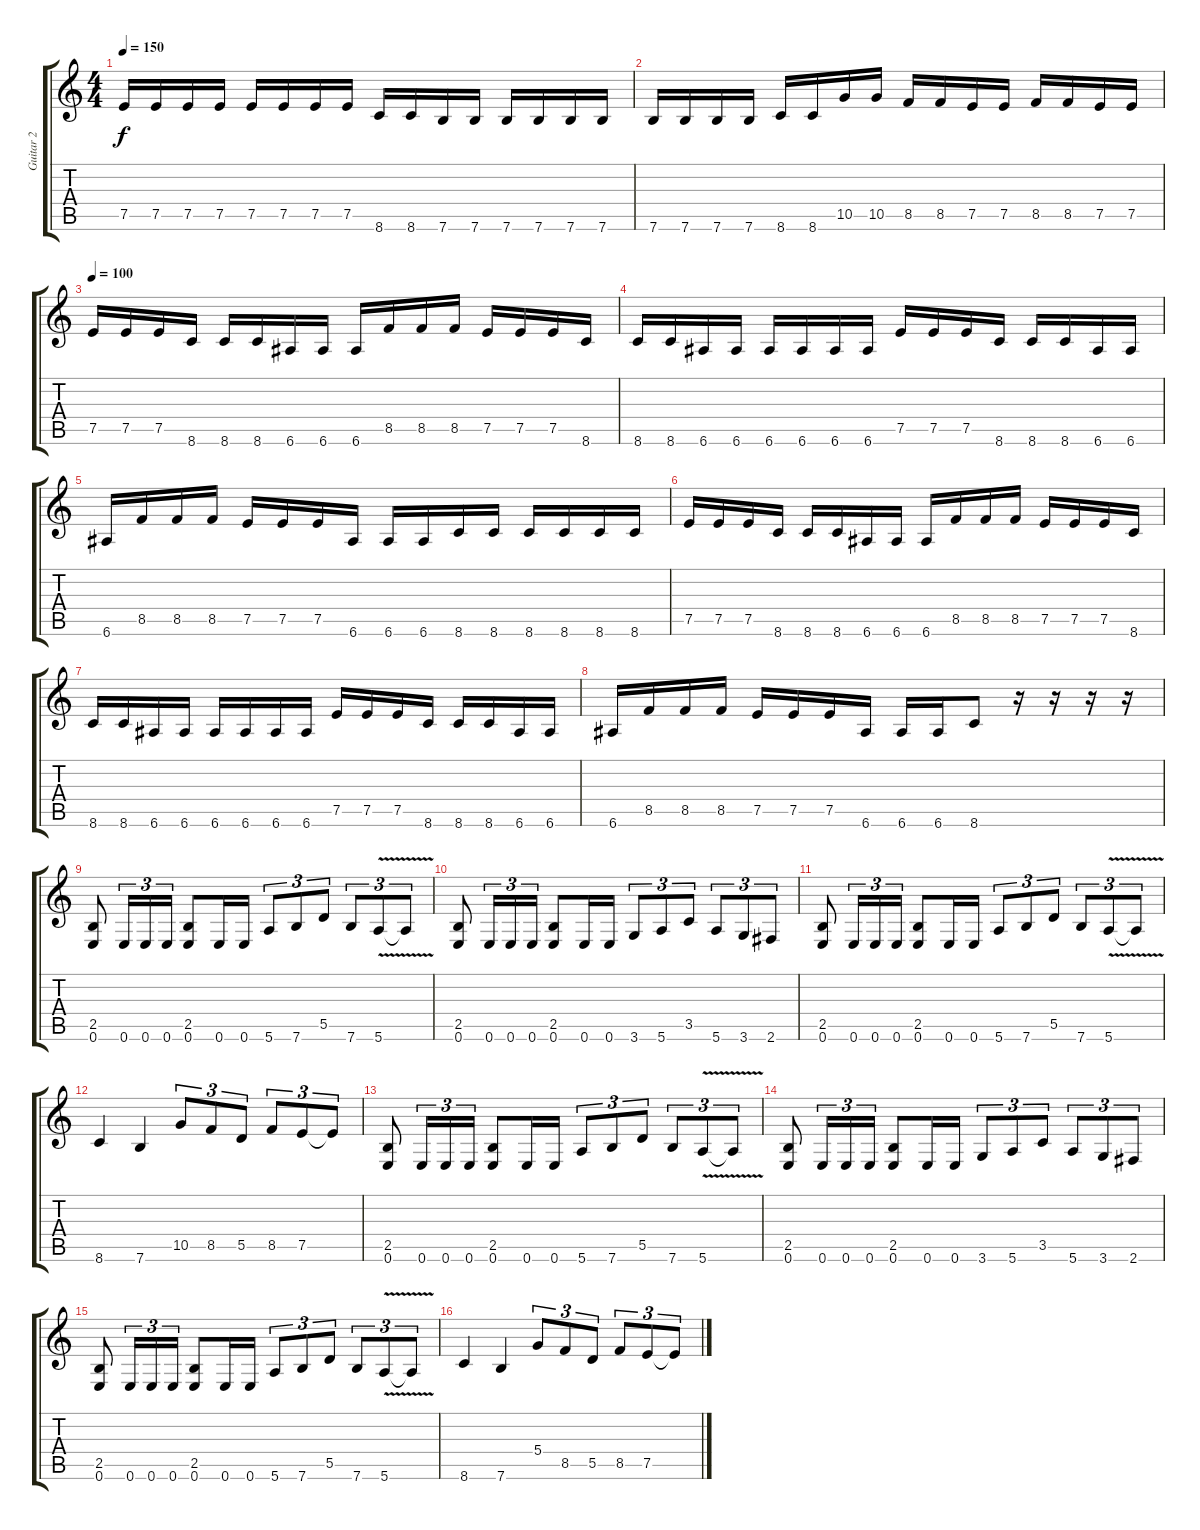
\track ("Guitar 2" "Guitar 2") {instrument overdrivenguitar}
\staff {score tabs}
\tuning (E4 B3 G3 D3 A2 E2) {hide}
\ts (4 4)
\tempo 150
\clef g2
\ks c
7.5.16{dy f} 7.5.16 7.5.16 7.5.16 7.5.16 7.5.16 7.5.16 7.5.16 8.6.16 8.6.16 7.6.16 7.6.16 7.6.16 7.6.16 7.6.16 7.6.16 |
7.6.16 7.6.16 7.6.16 7.6.16 8.6.16 8.6.16 10.5.16 10.5.16 8.5.16 8.5.16 7.5.16 7.5.16 8.5.16 8.5.16 7.5.16 7.5.16 |
\tempo 100
7.5.16 7.5.16 7.5.16 8.6.16 8.6.16 8.6.16 6.6.16 6.6.16 6.6.16 8.5.16 8.5.16 8.5.16 7.5.16 7.5.16 7.5.16 8.6.16 |
8.6.16 8.6.16 6.6.16 6.6.16 6.6.16 6.6.16 6.6.16 6.6.16 7.5.16 7.5.16 7.5.16 8.6.16 8.6.16 8.6.16 6.6.16 6.6.16 |
6.6.16 8.5.16 8.5.16 8.5.16 7.5.16 7.5.16 7.5.16 6.6.16 6.6.16 6.6.16 8.6.16 8.6.16 8.6.16 8.6.16 8.6.16 8.6.16 |
7.5.16 7.5.16 7.5.16 8.6.16 8.6.16 8.6.16 6.6.16 6.6.16 6.6.16 8.5.16 8.5.16 8.5.16 7.5.16 7.5.16 7.5.16 8.6.16 |
8.6.16 8.6.16 6.6.16 6.6.16 6.6.16 6.6.16 6.6.16 6.6.16 7.5.16 7.5.16 7.5.16 8.6.16 8.6.16 8.6.16 6.6.16 6.6.16 |
6.6.16 8.5.16 8.5.16 8.5.16 7.5.16 7.5.16 7.5.16 6.6.16 6.6.16 6.6.16 8.6.8 r.16 r.16 r.16 r.16 |
(2.5 0.6).8 0.6.16{tu (3 2)} 0.6.16{tu (3 2)} 0.6.16{tu (3 2)} (2.5 0.6).8 0.6.16 0.6.16 5.6.8{tu (3 2)} 7.6.8{tu (3 2)} 5.5.8{tu (3 2)} 7.6.8{tu (3 2)} 5.6{v}.8{tu (3 2)} 5.6{t}.8{tu (3 2)} |
(2.5 0.6).8 0.6.16{tu (3 2)} 0.6.16{tu (3 2)} 0.6.16{tu (3 2)} (2.5 0.6).8 0.6.16 0.6.16 3.6.8{tu (3 2)} 5.6.8{tu (3 2)} 3.5.8{tu (3 2)} 5.6.8{tu (3 2)} 3.6.8{tu (3 2)} 2.6.8{tu (3 2)} |
(2.5 0.6).8 0.6.16{tu (3 2)} 0.6.16{tu (3 2)} 0.6.16{tu (3 2)} (2.5 0.6).8 0.6.16 0.6.16 5.6.8{tu (3 2)} 7.6.8{tu (3 2)} 5.5.8{tu (3 2)} 7.6.8{tu (3 2)} 5.6{v}.8{tu (3 2)} 5.6{t}.8{tu (3 2)} |
8.6.4 7.6.4 10.5.8{tu (3 2)} 8.5.8{tu (3 2)} 5.5.8{tu (3 2)} 8.5.8{tu (3 2)} 7.5.8{tu (3 2)} 7.5{t}.8{tu (3 2)} |
(2.5 0.6).8 0.6.16{tu (3 2)} 0.6.16{tu (3 2)} 0.6.16{tu (3 2)} (2.5 0.6).8 0.6.16 0.6.16 5.6.8{tu (3 2)} 7.6.8{tu (3 2)} 5.5.8{tu (3 2)} 7.6.8{tu (3 2)} 5.6{v}.8{tu (3 2)} 5.6{t}.8{tu (3 2)} |
(2.5 0.6).8 0.6.16{tu (3 2)} 0.6.16{tu (3 2)} 0.6.16{tu (3 2)} (2.5 0.6).8 0.6.16 0.6.16 3.6.8{tu (3 2)} 5.6.8{tu (3 2)} 3.5.8{tu (3 2)} 5.6.8{tu (3 2)} 3.6.8{tu (3 2)} 2.6.8{tu (3 2)} |
(2.5 0.6).8 0.6.16{tu (3 2)} 0.6.16{tu (3 2)} 0.6.16{tu (3 2)} (2.5 0.6).8 0.6.16 0.6.16 5.6.8{tu (3 2)} 7.6.8{tu (3 2)} 5.5.8{tu (3 2)} 7.6.8{tu (3 2)} 5.6{v}.8{tu (3 2)} 5.6{t}.8{tu (3 2)} |
8.6.4 7.6.4 5.4.8{tu (3 2)} 8.5.8{tu (3 2)} 5.5.8{tu (3 2)} 8.5.8{tu (3 2)} 7.5.8{tu (3 2)} 7.5{t}.8{tu (3 2)}
